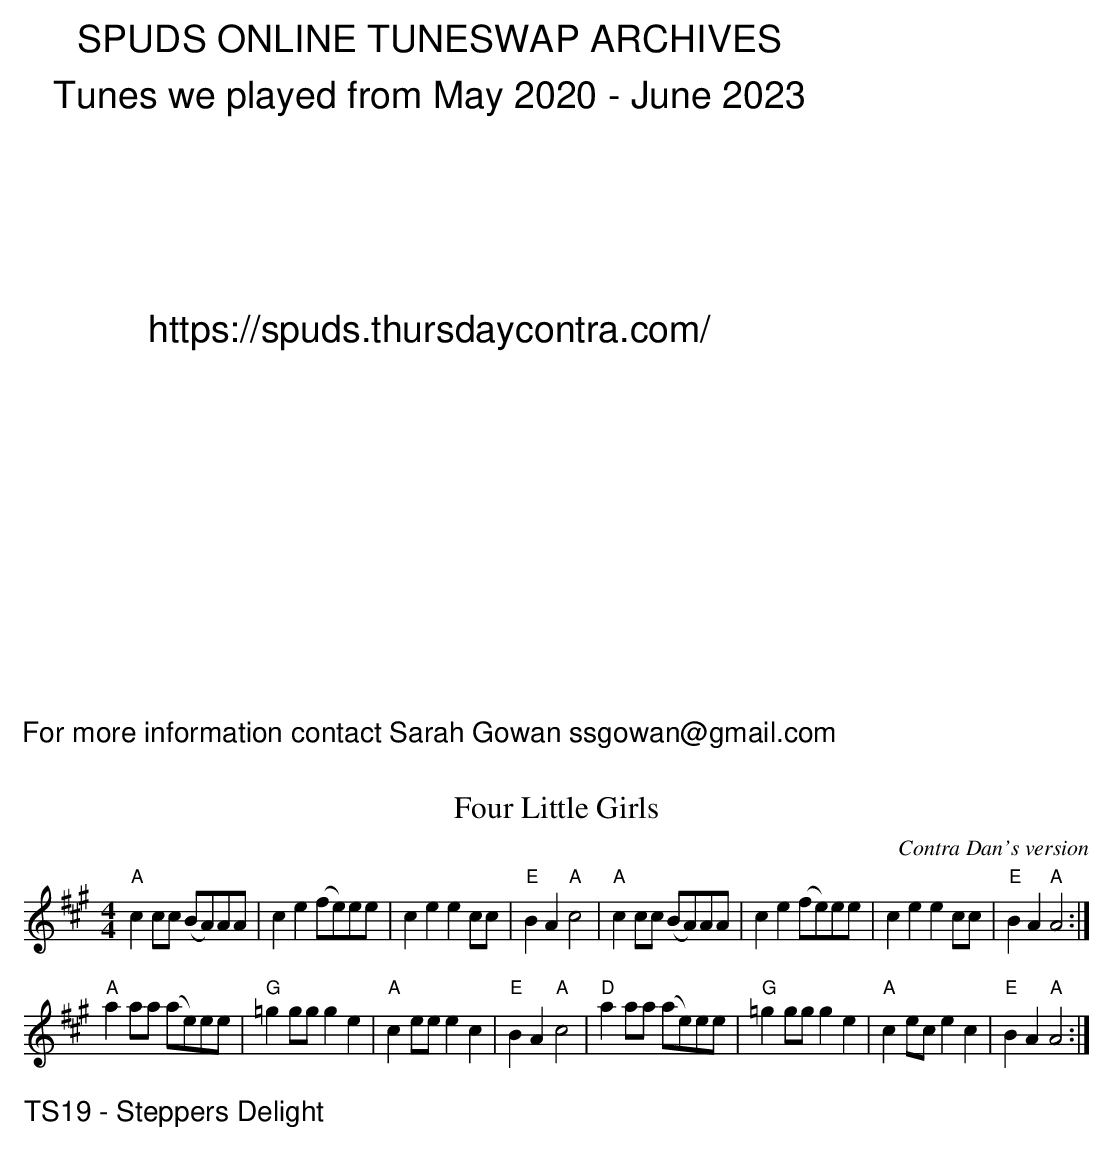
X:1
T:Four Little Girls
C:Contra Dan's version
M:4/4
L:1/8
K:A
"A" c2cc (BA)AA | c2e2 (fe)ee | c2e2 e2cc | "E" B2A2 "A" c4 |\
"A" c2cc (BA)AA | c2e2 (fe)ee | c2e2 e2cc | "E" B2A2 "A" A4 :|
"A" a2aa (ae)ee | "G" =g2gg g2e2 | "A" c2ee e2c2 | "E" B2A2 "A" c4 |\
"D" a2aa (ae)ee | "G" =g2gg g2e2 | "A" c2ec e2c2 | "E" B2A2 "A" A4 :|
